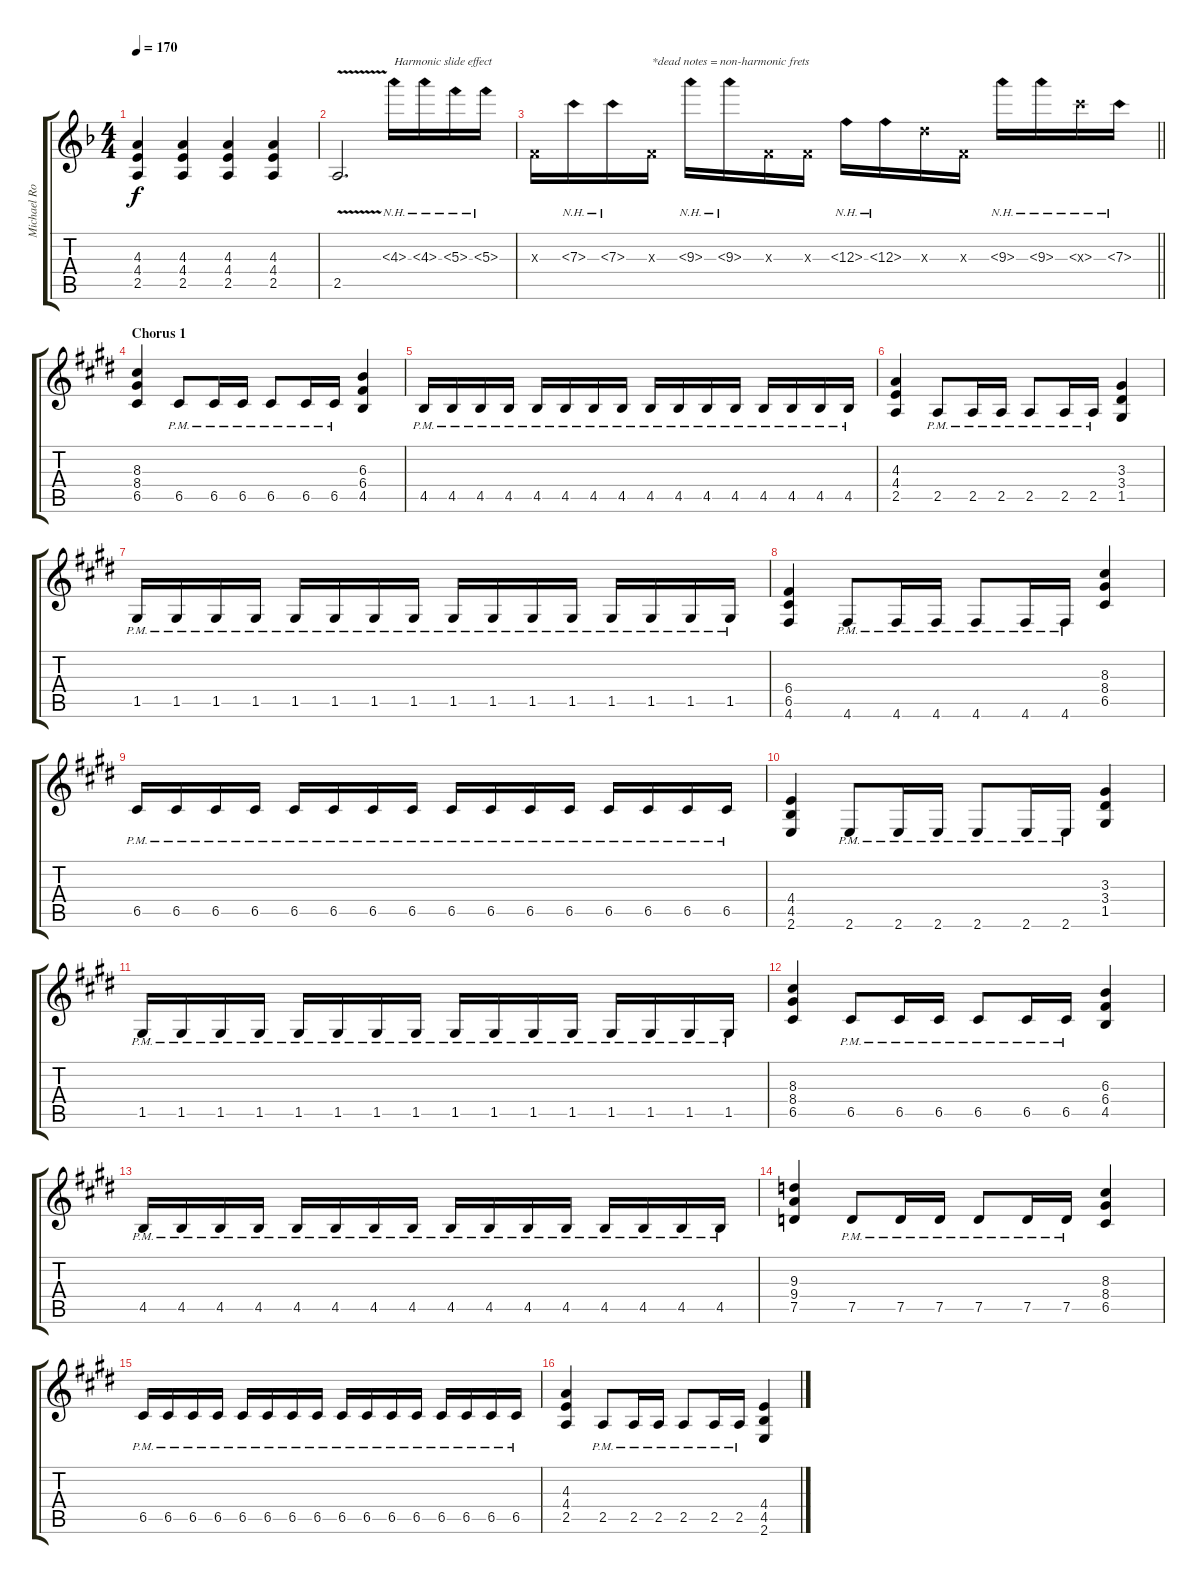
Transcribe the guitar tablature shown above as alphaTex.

\track ("Michael Romeo Gtr. R" "Michael Ro") {instrument distortionguitar}
\staff {score tabs}
\tuning (D4 A3 F3 C3 G2 D2) {hide}
\ts (4 4)
\tempo 170
\clef g2
\ks dminor
(4.3 4.4 2.5).4{dy f} (4.3 4.4 2.5).4 (4.3 4.4 2.5).4 (4.3 4.4 2.5).4 |
2.5{v}.2{d} 4.3{nh}.16{txt "Harmonic slide effect"} 4.3{nh}.16 5.3{nh}.16 5.3{nh}.16 |
\barLineRight lightlight
0.3{x}.16 7.3{nh}.16 7.3{nh}.16 0.3{x}.16{txt "*dead notes = non-harmonic frets"} 9.3{nh}.16 9.3{nh}.16 0.3{x}.16 0.3{x}.16 12.3{nh}.16 12.3{nh}.16 9.3{x}.16 0.3{x}.16 9.3{nh}.16 9.3{nh}.16 7.3{nh x}.16 7.3{nh}.16 |
\section ("" "Chorus 1")
\ks c#minor
(8.3 8.4 6.5).4 6.5{pm}.8 6.5{pm}.16 6.5{pm}.16 6.5{pm}.8 6.5{pm}.16 6.5{pm}.16 (6.3 6.4 4.5).4 |
4.5{pm}.16 4.5{pm}.16 4.5{pm}.16 4.5{pm}.16 4.5{pm}.16 4.5{pm}.16 4.5{pm}.16 4.5{pm}.16 4.5{pm}.16 4.5{pm}.16 4.5{pm}.16 4.5{pm}.16 4.5{pm}.16 4.5{pm}.16 4.5{pm}.16 4.5{pm}.16 |
(4.3 4.4 2.5).4 2.5{pm}.8 2.5{pm}.16 2.5{pm}.16 2.5{pm}.8 2.5{pm}.16 2.5{pm}.16 (3.3 3.4 1.5).4 |
1.5{pm}.16 1.5{pm}.16 1.5{pm}.16 1.5{pm}.16 1.5{pm}.16 1.5{pm}.16 1.5{pm}.16 1.5{pm}.16 1.5{pm}.16 1.5{pm}.16 1.5{pm}.16 1.5{pm}.16 1.5{pm}.16 1.5{pm}.16 1.5{pm}.16 1.5{pm}.16 |
(6.4 6.5 4.6).4 4.6{pm}.8 4.6{pm}.16 4.6{pm}.16 4.6{pm}.8 4.6{pm}.16 4.6{pm}.16 (8.3 8.4 6.5).4 |
6.5{pm}.16 6.5{pm}.16 6.5{pm}.16 6.5{pm}.16 6.5{pm}.16 6.5{pm}.16 6.5{pm}.16 6.5{pm}.16 6.5{pm}.16 6.5{pm}.16 6.5{pm}.16 6.5{pm}.16 6.5{pm}.16 6.5{pm}.16 6.5{pm}.16 6.5{pm}.16 |
(4.4 4.5 2.6).4 2.6{pm}.8 2.6{pm}.16 2.6{pm}.16 2.6{pm}.8 2.6{pm}.16 2.6{pm}.16 (3.3 3.4 1.5).4 |
1.5{pm}.16 1.5{pm}.16 1.5{pm}.16 1.5{pm}.16 1.5{pm}.16 1.5{pm}.16 1.5{pm}.16 1.5{pm}.16 1.5{pm}.16 1.5{pm}.16 1.5{pm}.16 1.5{pm}.16 1.5{pm}.16 1.5{pm}.16 1.5{pm}.16 1.5{pm}.16 |
(8.3 8.4 6.5).4 6.5{pm}.8 6.5{pm}.16 6.5{pm}.16 6.5{pm}.8 6.5{pm}.16 6.5{pm}.16 (6.3 6.4 4.5).4 |
4.5{pm}.16 4.5{pm}.16 4.5{pm}.16 4.5{pm}.16 4.5{pm}.16 4.5{pm}.16 4.5{pm}.16 4.5{pm}.16 4.5{pm}.16 4.5{pm}.16 4.5{pm}.16 4.5{pm}.16 4.5{pm}.16 4.5{pm}.16 4.5{pm}.16 4.5{pm}.16 |
(9.3 9.4 7.5).4 7.5{pm}.8 7.5{pm}.16 7.5{pm}.16 7.5{pm}.8 7.5{pm}.16 7.5{pm}.16 (8.3 8.4 6.5).4 |
6.5{pm}.16 6.5{pm}.16 6.5{pm}.16 6.5{pm}.16 6.5{pm}.16 6.5{pm}.16 6.5{pm}.16 6.5{pm}.16 6.5{pm}.16 6.5{pm}.16 6.5{pm}.16 6.5{pm}.16 6.5{pm}.16 6.5{pm}.16 6.5{pm}.16 6.5{pm}.16 |
(4.3 4.4 2.5).4 2.5{pm}.8 2.5{pm}.16 2.5{pm}.16 2.5{pm}.8 2.5{pm}.16 2.5{pm}.16 (4.4 4.5 2.6).4
